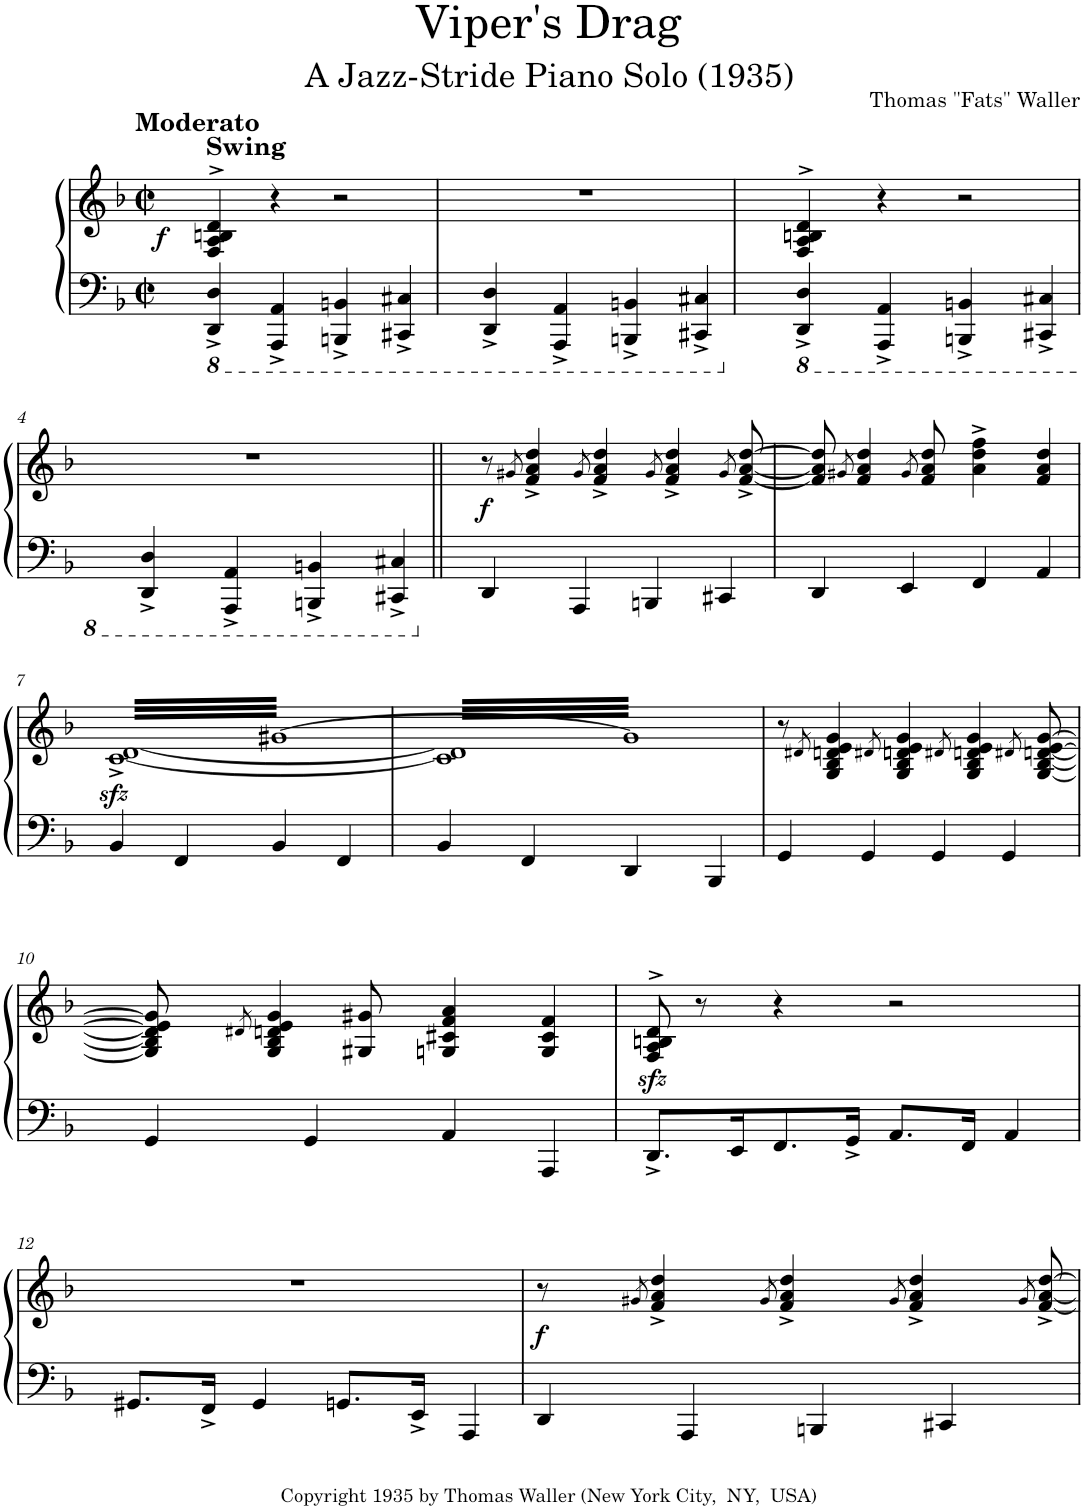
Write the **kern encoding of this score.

**kern	**kern	**dynam
*part1	*part1	*part1
*staff2	*staff1	*staff1/2
*I"Piano	*	*
*I'Pno.	*	*
*clefF4	*clefG2	*
*k[b-]	*k[b-]	*
*M2/2	*M2/2	*
*met(c|)	*met(c|)	*
*8ba	*	*
=1	=1	=1
!	!LO:TX:a:B:t=Moderato	!
!	!LO:TX:a:B:t=Swing	!
!	!	!LO:DY:b
4DDD/^ 4DD/^	4F/^> 4A/^> 4Bn/^> 4d/^>	f
4AAAA/^ 4AAA/^	4r	.
4BBBBn/^ 4BBBn/^	2r	.
4CCC#X/^ 4CC#X/^	.	.
=2	=2	=2
4DDD/^ 4DD/^	1r	.
4AAAA/^ 4AAA/^	.	.
4BBBBn/^ 4BBBn/^	.	.
4CCC#X/^ 4CC#X/^	.	.
=3	=3	=3
*X8ba	*	*
*8ba	*	*
4DDD/^ 4DD/^	4F/^> 4A/^> 4Bn/^> 4d/^>	.
4AAAA/^ 4AAA/^	4r	.
4BBBBn/^ 4BBBn/^	2r	.
4CCC#X/^ 4CC#X/^	.	.
!!LO:LB:g=z
=4	=4	=4
4DDD/^ 4DD/^	1r	.
4AAAA/^ 4AAA/^	.	.
4BBBBn/^ 4BBBn/^	.	.
4CCC#X/^ 4CC#X/^	.	.
=5||	=5||	=5||
*X8ba	*	*
!	!	!LO:DY:b
4DD/	8r	f
.	8qg#X/	.
.	4f/^ 4a/^ 4dd/^	.
4AAA/	.	.
.	8qg#/	.
.	4f/^ 4a/^ 4dd/^	.
4BBBn/	.	.
.	8qg#/	.
.	4f/^ 4a/^ 4dd/^	.
4CC#X/	.	.
.	8qg#/	.
.	[8f/^ [8a/^ [8dd/^	.
=6	=6	=6
4DD/	8f/] 8a/] 8dd/]	.
.	8qg#X/	.
.	4f/ 4a/ 4dd/	.
4EE/	.	.
.	8qg#/	.
.	8f/ 8a/ 8dd/	.
4FF/	4a\^ 4dd\^ 4ff\^	.
4AA/	4f/ 4a/ 4dd/	.
!!LO:LB:g=z
=7	=7	=7
*	*tremolo	*
4BB-/	[64czz<^ [<64dzz<^LLLL	.
.	[>64g#X	.
.	64czz<^ 64dzz<^	.
.	[>64g#X	.
.	64czz<^ 64dzz<^	.
.	[>64g#X	.
.	64czz<^ 64dzz<^	.
.	[>64g#X	.
.	64czz<^ 64dzz<^	.
.	[>64g#X	.
.	64czz<^ 64dzz<^	.
.	[>64g#X	.
.	64czz<^ 64dzz<^	.
.	[>64g#X	.
.	64czz<^ 64dzz<^	.
.	[>64g#X	.
4FF/	64czz<^ 64dzz<^	.
.	[>64g#X	.
.	64czz<^ 64dzz<^	.
.	[>64g#X	.
.	64czz<^ 64dzz<^	.
.	[>64g#X	.
.	64czz<^ 64dzz<^	.
.	[>64g#X	.
.	64czz<^ 64dzz<^	.
.	[>64g#X	.
.	64czz<^ 64dzz<^	.
.	[>64g#X	.
.	64czz<^ 64dzz<^	.
.	[>64g#X	.
.	64czz<^ 64dzz<^	.
.	[>64g#X	.
4BB-/	64czz<^ 64dzz<^	.
.	[>64g#X	.
.	64czz<^ 64dzz<^	.
.	[>64g#X	.
.	64czz<^ 64dzz<^	.
.	[>64g#X	.
.	64czz<^ 64dzz<^	.
.	[>64g#X	.
.	64czz<^ 64dzz<^	.
.	[>64g#X	.
.	64czz<^ 64dzz<^	.
.	[>64g#X	.
.	64czz<^ 64dzz<^	.
.	[>64g#X	.
.	64czz<^ 64dzz<^	.
.	[>64g#X	.
4FF/	64czz<^ 64dzz<^	.
.	[>64g#X	.
.	64czz<^ 64dzz<^	.
.	[>64g#X	.
.	64czz<^ 64dzz<^	.
.	[>64g#X	.
.	64czz<^ 64dzz<^	.
.	[>64g#X	.
.	64czz<^ 64dzz<^	.
.	[>64g#X	.
.	64czz<^ 64dzz<^	.
.	[>64g#X	.
.	64czz<^ 64dzz<^	.
.	[>64g#X	.
.	64czz<^ 64dzz<^	.
.	64g#XJJJJ	.
=8	=8	=8
4BB-/	64c] 64d]LLLL	.
.	64g#]	.
.	64c 64d	.
.	64g#]	.
.	64c 64d	.
.	64g#]	.
.	64c 64d	.
.	64g#]	.
.	64c 64d	.
.	64g#]	.
.	64c 64d	.
.	64g#]	.
.	64c 64d	.
.	64g#]	.
.	64c 64d	.
.	64g#]	.
4FF/	64c 64d	.
.	64g#]	.
.	64c 64d	.
.	64g#]	.
.	64c 64d	.
.	64g#]	.
.	64c 64d	.
.	64g#]	.
.	64c 64d	.
.	64g#]	.
.	64c 64d	.
.	64g#]	.
.	64c 64d	.
.	64g#]	.
.	64c 64d	.
.	64g#]	.
4DD/	64c 64d	.
.	64g#]	.
.	64c 64d	.
.	64g#]	.
.	64c 64d	.
.	64g#]	.
.	64c 64d	.
.	64g#]	.
.	64c 64d	.
.	64g#]	.
.	64c 64d	.
.	64g#]	.
.	64c 64d	.
.	64g#]	.
.	64c 64d	.
.	64g#]	.
4BBB-/	64c 64d	.
.	64g#]	.
.	64c 64d	.
.	64g#]	.
.	64c 64d	.
.	64g#]	.
.	64c 64d	.
.	64g#]	.
.	64c 64d	.
.	64g#]	.
.	64c 64d	.
.	64g#]	.
.	64c 64d	.
.	64g#]	.
.	64c 64d	.
.	64g#JJJJ	.
*	*Xtremolo	*
=9	=9	=9
4GG/	8r	.
.	.	.
.	.	.
.	.	.
.	.	.
.	.	.
.	.	.
.	.	.
.	8qd#X/	.
.	4G/ 4B-/ 4dn/ 4e/ 4g/	.
.	.	.
.	.	.
.	.	.
.	.	.
.	.	.
.	.	.
.	.	.
4GG/	.	.
.	.	.
.	.	.
.	.	.
.	.	.
.	.	.
.	.	.
.	.	.
.	8qd#X/	.
.	4G/ 4B-/ 4dn/ 4e/ 4g/	.
.	.	.
.	.	.
.	.	.
.	.	.
.	.	.
.	.	.
.	.	.
4GG/	.	.
.	8qd#X/	.
.	4G/ 4B-/ 4dn/ 4e/ 4g/	.
4GG/	.	.
.	8qd#X/	.
.	[8G/ [8B-/ [8dn/ [8e/ [8g/	.
!!LO:LB:g=z
=10	=10	=10
4GG/	8G/] 8B-/] 8d/] 8e/] 8g/]	.
.	8qd#X/	.
.	4G/ 4B-/ 4dn/ 4e/ 4g/	.
4GG/	.	.
.	8G#X/ 8g#X/	.
4AA/	4Gn/ 4c#X/ 4f/ 4a/	.
4AAA/	4G/ 4c#/ 4f/	.
=11	=11	=11
8.DD^/L	8F/zz<^> 8A/zz<^> 8Bn/zz<^> 8d/zz<^>	.
.	8r	.
16EE/K	.	.
8.FF/	4r	.
16GG^/Jk	.	.
8.AA/L	2r	.
16FF/Jk	.	.
4AA/	.	.
!!LO:LB:g=z
=12	=12	=12
8.GG#X/L	1r	.
16FF^/Jk	.	.
4GG#/	.	.
8.GGn/L	.	.
16EE^/Jk	.	.
4AAA/	.	.
=13	=13	=13
!	!	!LO:DY:b
4DD/	8r	f
.	8qg#X/	.
.	4f/^ 4a/^ 4dd/^	.
4AAA/	.	.
.	8qg#/	.
.	4f/^ 4a/^ 4dd/^	.
4BBBn/	.	.
.	8qg#/	.
.	4f/^ 4a/^ 4dd/^	.
4CC#X/	.	.
.	8qg#/	.
.	[8f/^ [8a/^ [8dd/^	.
=	=	=
*-	*-	*-
